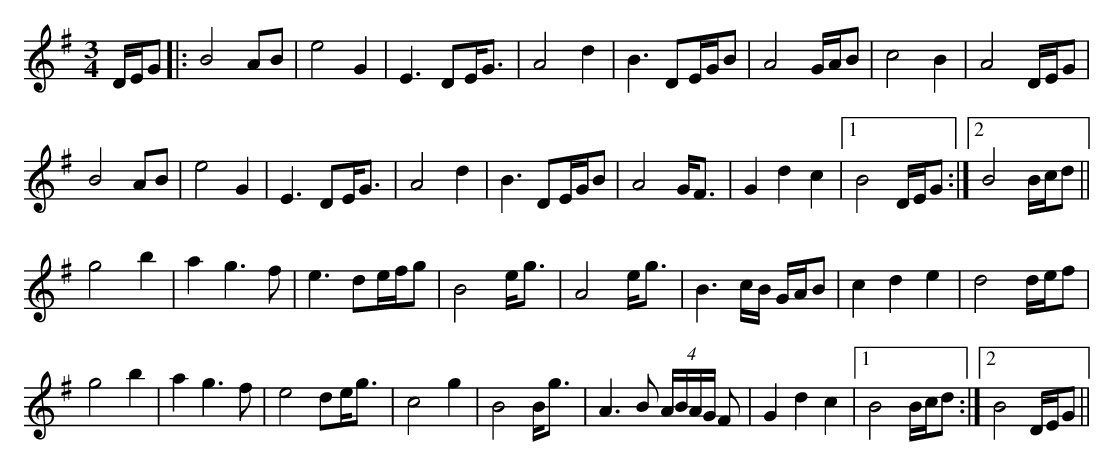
X:1
M:3/4
K:G
D/E/G|:B4AB|e4G2|E3DE<G|A4d2|B3DE/G/B|A4 G/A/B|c4B2|A4 D/E/G|
B4AB|e4G2|E3DE<G|A4d2|B3DE/G/B|A4 G<F|G2d2c2|1 B4 D/E/G:|2 B4 B/c/d||
g4b2|a2g3f|e3de/f/g|B4e<g|A4e<g|B3c/B/ G/A/B|c2d2e2|d4d/e/f|
g4b2|a2g3f|e4de<g|c4g2|B4B<g|A3B (4A/B/A/G/ F|G2d2c2|1 B4 B/c/d:|2 B4 D/E/G||
